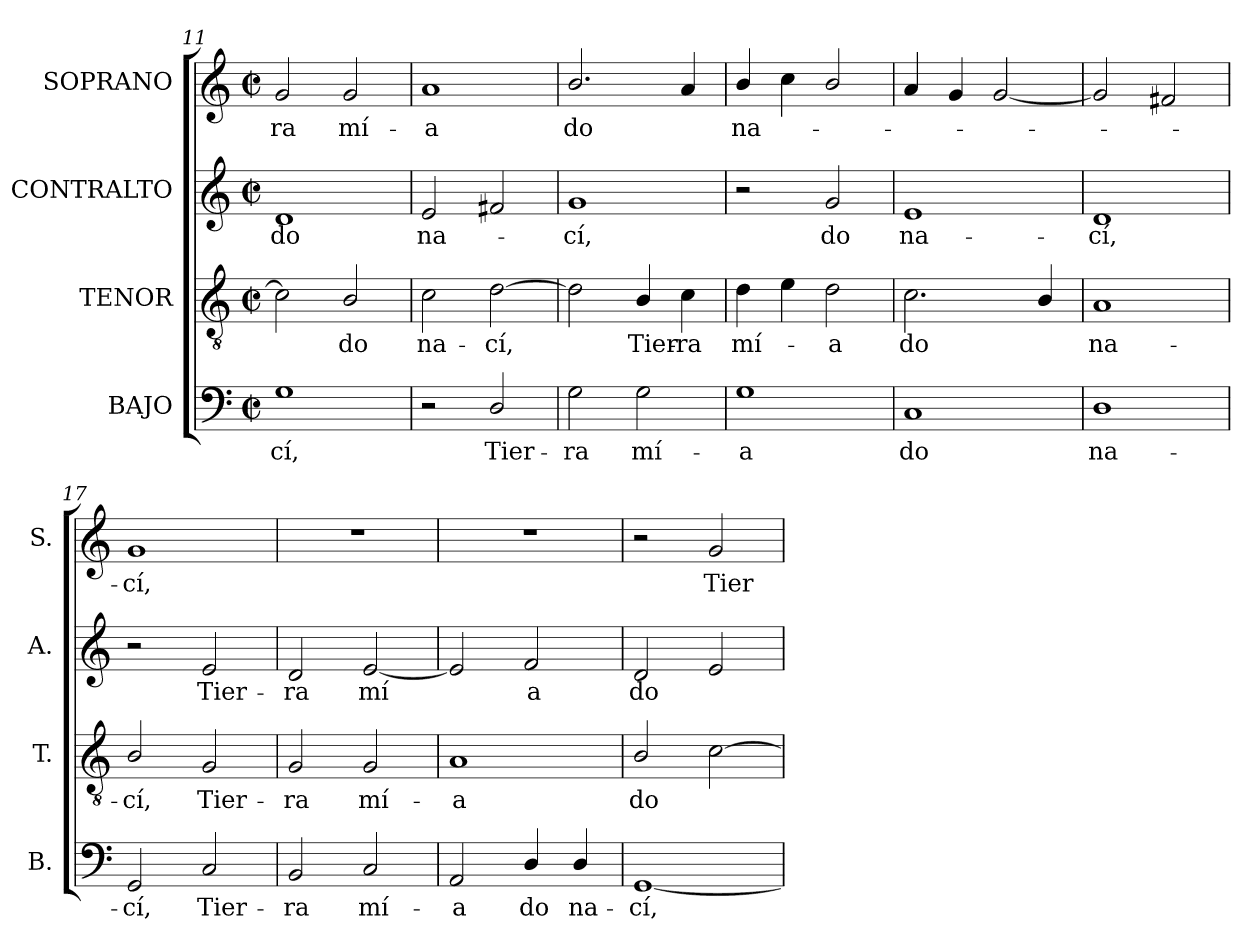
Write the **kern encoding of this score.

**kern	**text	**kern	**text	**kern	**text	**kern	**text
*part4	*part4	*part3	*part3	*part2	*part2	*part1	*part1
*staff4	*staff4	*staff3	*staff3	*staff2	*staff2	*staff1	*staff1
*I"BAJO	*	*I"TENOR	*	*I"CONTRALTO	*	*I"SOPRANO	*
*I'B.	*	*I'T.	*	*I'A.	*	*I'S.	*
*clefF4	*	*clefGv2	*	*clefG2	*	*clefG2	*
*	*	*ITrd7c12	*	*	*	*	*
*k[]	*	*k[]	*	*k[]	*	*k[]	*
*C:	*	*C:	*	*C:	*	*C:	*
*M2/2	*	*M2/2	*	*M2/2	*	*M2/2	*
*met(c|)	*	*met(c|)	*	*met(c|)	*	*met(c|)	*
=11	=11	=11	=11	=11	=11	=11	=11
!	!LO:LY:b:color=#000000	!	!	!	!	!	!
!	!	!	!	!	!LO:LY:b:color=#000000	!	!
!	!	!	!	!	!	!	!LO:LY:b:color=#000000
1Gi	-cí,	2Ci\]	.	1di	do	2gi/	-ra
!	!	!	!LO:LY:b:color=#000000	!	!	!	!
!	!	!	!	!	!	!	!LO:LY:b:color=#000000
.	.	2BBi/	do	.	.	2gi/	mí-
=12	=12	=12	=12	=12	=12	=12	=12
!	!	!	!LO:LY:b:color=#000000	!	!	!	!
!	!	!	!	!	!LO:LY:b:color=#000000	!	!
!	!	!	!	!	!	!	!LO:LY:b:color=#000000
2r	.	2Ci\	na-	2ei/	na-	1ai	-a
!	!LO:LY:b:color=#000000	!	!	!	!	!	!
!	!	!	!LO:LY:b:color=#000000	!	!	!	!
2Di/	Tier-	[2Di\	-cí,	2f#Xi/	.	.	.
=13	=13	=13	=13	=13	=13	=13	=13
!	!LO:LY:b:color=#000000	!	!	!	!	!	!
!	!	!	!	!	!LO:LY:b:color=#000000	!	!
!	!	!	!	!	!	!	!LO:LY:b:color=#000000
2Gi\	-ra	2Di\]	.	1gi	-cí,	2.bi/	do
!	!LO:LY:b:color=#000000	!	!	!	!	!	!
!	!	!	!LO:LY:b:color=#000000	!	!	!	!
2Gi\	mí-	4BBi/	Tier-	.	.	.	.
!	!	!	!LO:LY:b:color=#000000	!	!	!	!
.	.	4Ci\	-ra	.	.	4ai/	.
=14	=14	=14	=14	=14	=14	=14	=14
!	!LO:LY:b:color=#000000	!	!	!	!	!	!
!	!	!	!LO:LY:b:color=#000000	!	!	!	!
!	!	!	!	!	!	!	!LO:LY:b:color=#000000
1Gi	-a	4Di\	mí-	2r	.	4bi/	na-
.	.	4Ei\	.	.	.	4cci\	.
!	!	!	!LO:LY:b:color=#000000	!	!	!	!
!	!	!	!	!	!LO:LY:b:color=#000000	!	!
.	.	2Di\	-a	2gi/	do	2bi/	.
=15	=15	=15	=15	=15	=15	=15	=15
!	!LO:LY:b:color=#000000	!	!	!	!	!	!
!	!	!	!LO:LY:b:color=#000000	!	!	!	!
!	!	!	!	!	!LO:LY:b:color=#000000	!	!
1Ci	do	2.Ci\	do	1ei	na-	4ai/	.
.	.	.	.	.	.	4gi/	.
.	.	.	.	.	.	[2gi/	.
.	.	4BBi/	.	.	.	.	.
!!LO:LB:g=z
=16	=16	=16	=16	=16	=16	=16	=16
!	!LO:LY:b:color=#000000	!	!	!	!	!	!
!	!	!	!LO:LY:b:color=#000000	!	!	!	!
!	!	!	!	!	!LO:LY:b:color=#000000	!	!
1Di	na-	1AAi	na-	1di	-cí,	2gi/]	.
.	.	.	.	.	.	2f#Xi/	.
=17	=17	=17	=17	=17	=17	=17	=17
!	!LO:LY:b:color=#000000	!	!	!	!	!	!
!	!	!	!LO:LY:b:color=#000000	!	!	!	!
!	!	!	!	!	!	!	!LO:LY:b:color=#000000
2GGi/	-cí,	2BBi/	-cí,	2r	.	1gi	-cí,
!	!LO:LY:b:color=#000000	!	!	!	!	!	!
!	!	!	!LO:LY:b:color=#000000	!	!	!	!
!	!	!	!	!	!LO:LY:b:color=#000000	!	!
2Ci/	Tier-	2GGi/	Tier-	2ei/	Tier-	.	.
=18	=18	=18	=18	=18	=18	=18	=18
!	!LO:LY:b:color=#000000	!	!	!	!	!	!
!	!	!	!LO:LY:b:color=#000000	!	!	!	!
!	!	!	!	!	!LO:LY:b:color=#000000	!	!
2BBi/	-ra	2GGi/	-ra	2di/	-ra	1r	.
!	!LO:LY:b:color=#000000	!	!	!	!	!	!
!	!	!	!LO:LY:b:color=#000000	!	!	!	!
!	!	!	!	!	!LO:LY:b:color=#000000	!	!
2Ci/	mí-	2GGi/	mí-	[2ei/	mí	.	.
=19	=19	=19	=19	=19	=19	=19	=19
!	!LO:LY:b:color=#000000	!	!	!	!	!	!
!	!	!	!LO:LY:b:color=#000000	!	!	!	!
2AAi/	-a	1AAi	-a	2ei/]	.	1r	.
!	!LO:LY:b:color=#000000	!	!	!	!	!	!
!	!	!	!	!	!LO:LY:b:color=#000000	!	!
4Di/	do	.	.	2fi/	a	.	.
!	!LO:LY:b:color=#000000	!	!	!	!	!	!
4Di/	na-	.	.	.	.	.	.
=20	=20	=20	=20	=20	=20	=20	=20
!	!LO:LY:b:color=#000000	!	!	!	!	!	!
!	!	!	!LO:LY:b:color=#000000	!	!	!	!
!	!	!	!	!	!LO:LY:b:color=#000000	!	!
[1GGi	-cí,	2BBi/	do	2di/	do	2r	.
!	!	!	!	!	!	!	!LO:LY:b:color=#000000
.	.	[2Ci\	.	2ei/	.	2gi/	Tier-
=	=	=	=	=	=	=	=
*-	*-	*-	*-	*-	*-	*-	*-
